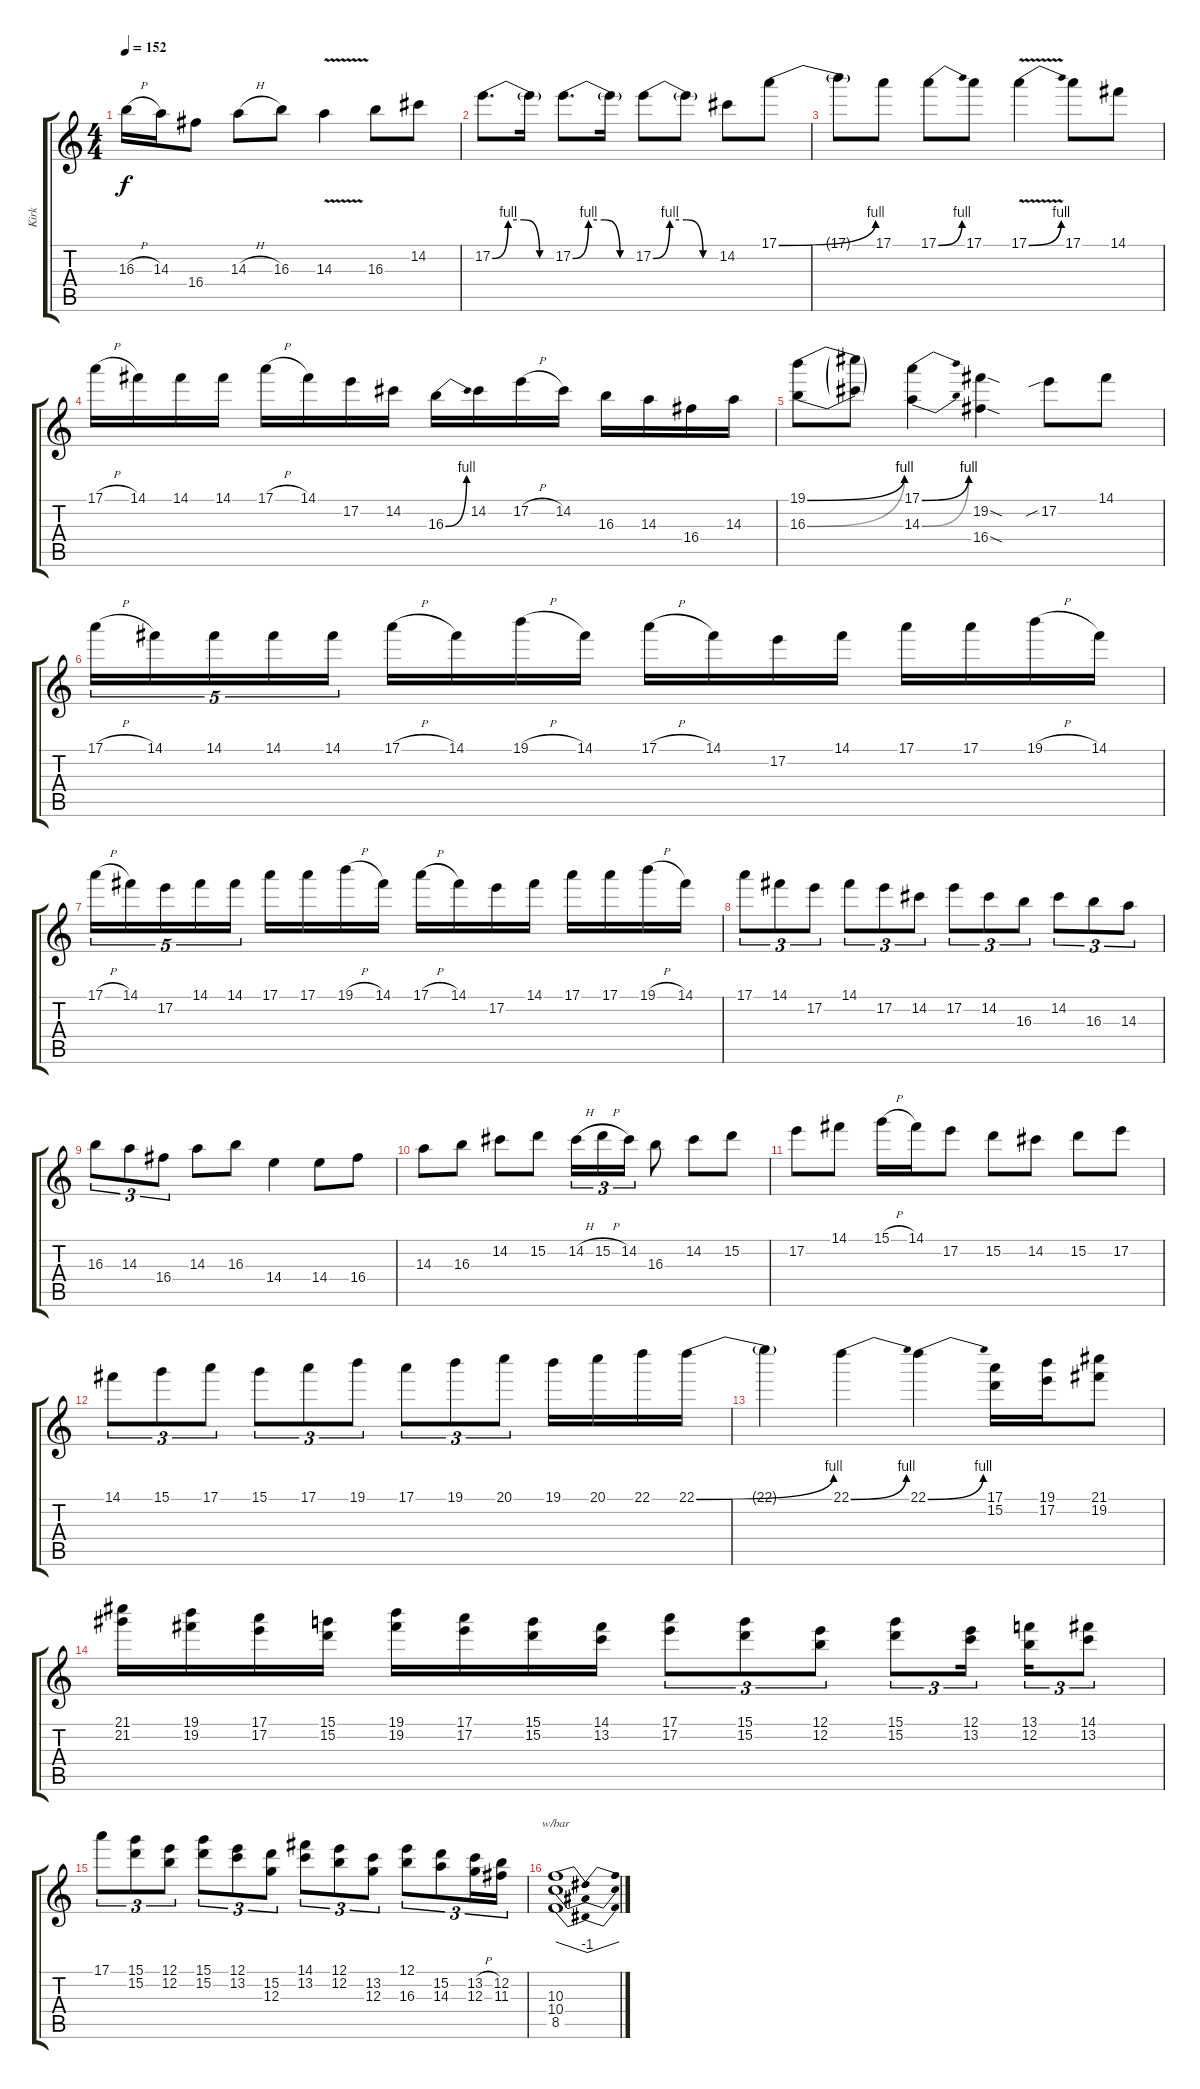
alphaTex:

\track ("Kirk" "Kirk") {instrument distortionguitar}
\staff {score tabs}
\tuning (E4 B3 G3 D3 A2 E2) {hide}
\ts (4 4)
\tempo 152
\clef g2
\ks c
16.3{h}.16{dy f} 14.3.16 16.4.8 14.3{h}.8 16.3.8 14.3{v}.4 16.3.8 14.2.8 |
17.2{be (custom 0 0 15 4 30 4 45 0 60 0)}.8{d} 17.2{t}.16 17.2{be (custom 0 0 15 4 30 4 45 0 60 0)}.8{d} 17.2{t}.16 17.2{be (custom 0 0 15 4 30 4 45 0 60 0)}.8 17.2{t}.8 14.2.8 17.1{be (bend 0 0 60 4)}.8 |
17.1{t}.8 17.1.8 17.1{be (bend 0 0 60 4)}.8 17.1.8 17.1{be (bend 0 0 60 4) v}.4 17.1.8 14.1.8 |
17.1{h}.16 14.1.16 14.1.16 14.1.16 17.1{h}.16 14.1.16 17.2.16 14.2.16 16.3{be (bend 0 0 60 4)}.16 14.2.16 17.2{h}.16 14.2.16 16.3.16 14.3.16 16.4.16 14.3.16 |
(19.1{be (bend 0 0 60 4)} 16.3{be (bend 0 0 60 4)}).8 (19.1{t} 16.3{t}).8 (17.1{be (bend 0 0 60 4)} 14.3{be (bend 0 0 60 4)}).4 (19.2{sod} 16.4{sod}).4 17.2{sib}.8 14.1.8 |
17.1{h}.16{tu (5 4)} 14.1.16{tu (5 4)} 14.1.16{tu (5 4)} 14.1.16{tu (5 4)} 14.1.16{tu (5 4)} 17.1{h}.16 14.1.16 19.1{h}.16 14.1.16 17.1{h}.16 14.1.16 17.2.16 14.1.16 17.1.16 17.1.16 19.1{h}.16 14.1.16 |
17.1{h}.16{tu (5 4)} 14.1.16{tu (5 4)} 17.2.16{tu (5 4)} 14.1.16{tu (5 4)} 14.1.16{tu (5 4)} 17.1.16 17.1.16 19.1{h}.16 14.1.16 17.1{h}.16 14.1.16 17.2.16 14.1.16 17.1.16 17.1.16 19.1{h}.16 14.1.16 |
17.1.8{tu (3 2)} 14.1.8{tu (3 2)} 17.2.8{tu (3 2)} 14.1.8{tu (3 2)} 17.2.8{tu (3 2)} 14.2.8{tu (3 2)} 17.2.8{tu (3 2)} 14.2.8{tu (3 2)} 16.3.8{tu (3 2)} 14.2.8{tu (3 2)} 16.3.8{tu (3 2)} 14.3.8{tu (3 2)} |
16.3.8{tu (3 2)} 14.3.8{tu (3 2)} 16.4.8{tu (3 2)} 14.3.8 16.3.8 14.4.4 14.4.8 16.4.8 |
14.3.8 16.3.8 14.2.8 15.2.8 14.2{h}.16{tu (3 2)} 15.2{h}.16{tu (3 2)} 14.2.16{tu (3 2)} 16.3.8 14.2.8 15.2.8 |
17.2.8 14.1.8 15.1{h}.16 14.1.16 17.2.8 15.2.8 14.2.8 15.2.8 17.2.8 |
14.1.8{tu (3 2)} 15.1.8{tu (3 2)} 17.1.8{tu (3 2)} 15.1.8{tu (3 2)} 17.1.8{tu (3 2)} 19.1.8{tu (3 2)} 17.1.8{tu (3 2)} 19.1.8{tu (3 2)} 20.1.8{tu (3 2)} 19.1.16 20.1.16 22.1.16 22.1{be (bend 0 0 60 4)}.16 |
22.1{t}.4 22.1{be (bend 0 0 60 4)}.4 22.1{be (bend 0 0 60 4)}.4 (17.1 15.2).16 (19.1 17.2).16 (21.1 19.2).8 |
(21.1 21.2).16{volume 16 balance 0} (19.1 19.2).16 (17.1 17.2).16 (15.1 15.2).16 (19.1 19.2).16 (17.1 17.2).16 (15.1 15.2).16 (14.1 13.2).16 (17.1 17.2).8{tu (3 2)} (15.1 15.2).8{tu (3 2)} (12.1 12.2).8{tu (3 2)} (15.1 15.2).8{tu (3 2)} (12.1 13.2).16{tu (3 2) beam splitsecondary} (13.1 12.2).16{tu (3 2)} (14.1 13.2).8{tu (3 2)} |
17.1.8{tu (3 2)} (15.1 15.2).8{tu (3 2)} (12.1 12.2).8{tu (3 2)} (15.1 15.2).8{tu (3 2)} (12.1 13.2).8{tu (3 2)} (15.2 12.3).8{tu (3 2)} (14.1 13.2).8{tu (3 2)} (12.1 12.2).8{tu (3 2)} (13.2 12.3).8{tu (3 2)} (12.1 16.3).8{tu (3 2)} (15.2 14.3).8{tu (3 2)} (13.2{h} 12.3{h}).16{tu (3 2)} (12.2 11.3).16{tu (3 2)} |
(10.3 10.4 8.5).1{tbe (dip default 0 0 30 -4 60 0)}
